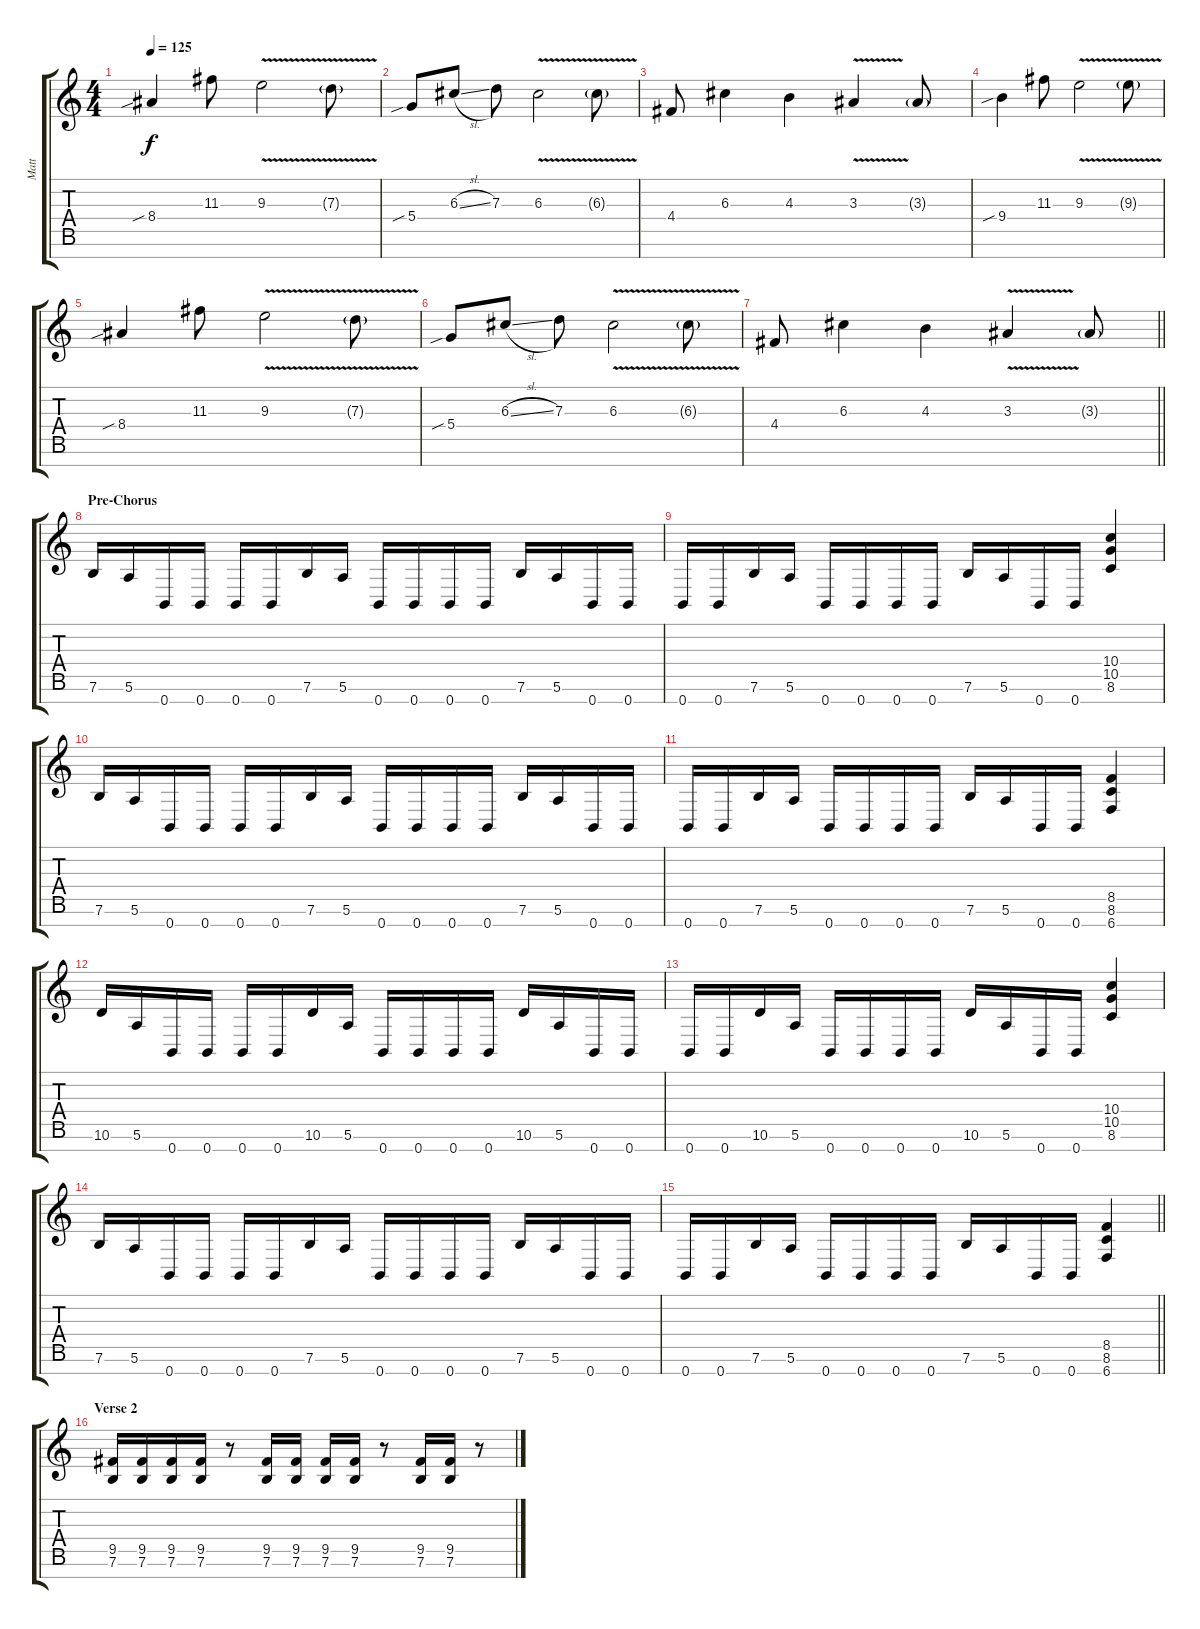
\track ("Matt" "Matt") {instrument distortionguitar}
\staff {score tabs}
\tuning (E4 B3 G3 D3 A2 E2 B1) {hide}
\ts (4 4)
\tempo 125
\clef g2
\ks c
8.4{sib}.4{dy f} 11.3.8 9.3{v}.2 7.3{v g}.8 |
5.4{sib}.8 6.3{sl}.8 7.3.8 6.3{v}.2 6.3{v g}.8 |
4.4.8 6.3.4 4.3.4 3.3{v}.4 3.3{g}.8 |
9.4{sib}.4 11.3.8 9.3{v}.2 9.3{v g}.8 |
8.4{sib}.4 11.3.8 9.3{v}.2 7.3{v g}.8 |
5.4{sib}.8 6.3{sl}.8 7.3.8 6.3{v}.2 6.3{v g}.8 |
\barLineRight lightlight
4.4.8 6.3.4 4.3.4 3.3{v}.4 3.3{g}.8 |
\section ("" "Pre-Chorus")
7.6.16 5.6.16 0.7.16 0.7.16 0.7.16 0.7.16 7.6.16 5.6.16 0.7.16 0.7.16 0.7.16 0.7.16 7.6.16 5.6.16 0.7.16 0.7.16 |
0.7.16 0.7.16 7.6.16 5.6.16 0.7.16 0.7.16 0.7.16 0.7.16 7.6.16 5.6.16 0.7.16 0.7.16 (10.4 10.5 8.6).4 |
7.6.16 5.6.16 0.7.16 0.7.16 0.7.16 0.7.16 7.6.16 5.6.16 0.7.16 0.7.16 0.7.16 0.7.16 7.6.16 5.6.16 0.7.16 0.7.16 |
0.7.16 0.7.16 7.6.16 5.6.16 0.7.16 0.7.16 0.7.16 0.7.16 7.6.16 5.6.16 0.7.16 0.7.16 (8.5 8.6 6.7).4 |
10.6.16 5.6.16 0.7.16 0.7.16 0.7.16 0.7.16 10.6.16 5.6.16 0.7.16 0.7.16 0.7.16 0.7.16 10.6.16 5.6.16 0.7.16 0.7.16 |
0.7.16 0.7.16 10.6.16 5.6.16 0.7.16 0.7.16 0.7.16 0.7.16 10.6.16 5.6.16 0.7.16 0.7.16 (10.4 10.5 8.6).4 |
7.6.16 5.6.16 0.7.16 0.7.16 0.7.16 0.7.16 7.6.16 5.6.16 0.7.16 0.7.16 0.7.16 0.7.16 7.6.16 5.6.16 0.7.16 0.7.16 |
\barLineRight lightlight
0.7.16 0.7.16 7.6.16 5.6.16 0.7.16 0.7.16 0.7.16 0.7.16 7.6.16 5.6.16 0.7.16 0.7.16 (8.5 8.6 6.7).4 |
\section ("" "Verse 2")
(9.5 7.6).16 (9.5 7.6).16 (9.5 7.6).16 (9.5 7.6).16 r.8 (9.5 7.6).16 (9.5 7.6).16 (9.5 7.6).16 (9.5 7.6).16 r.8 (9.5 7.6).16 (9.5 7.6).16 r.8
